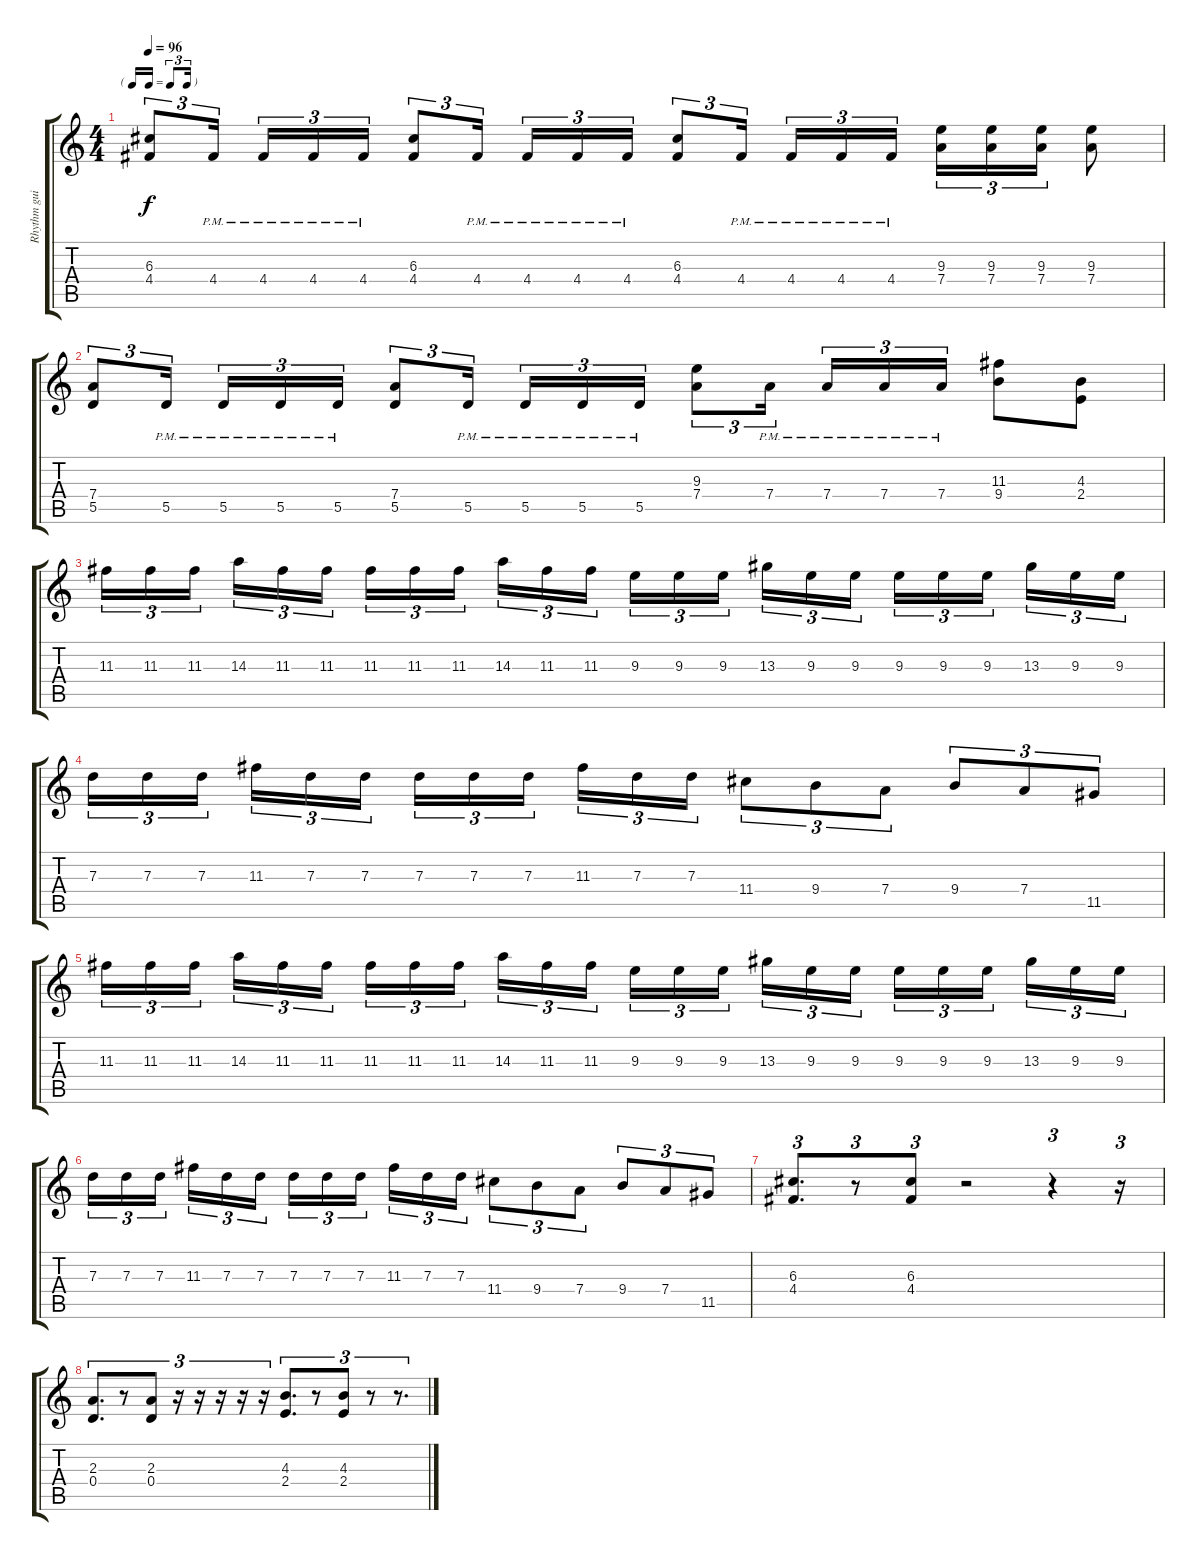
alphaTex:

\track ("Rhythm guitar" "Rhythm gui") {instrument distortionguitar}
\staff {score tabs}
\tuning (E4 B3 G3 D3 A2 E2) {hide}
\ts (4 4)
\tf triplet16th
\tempo 96
\clef g2
\ks c
(6.3 4.4).8{tu (3 2) dy f} 4.4{pm}.16{tu (3 2) beam splitsecondary} 4.4{pm}.16{tu (3 2)} 4.4{pm}.16{tu (3 2)} 4.4{pm}.16{tu (3 2)} (6.3 4.4).8{tu (3 2)} 4.4{pm}.16{tu (3 2) beam splitsecondary} 4.4{pm}.16{tu (3 2)} 4.4{pm}.16{tu (3 2)} 4.4{pm}.16{tu (3 2)} (6.3 4.4).8{tu (3 2)} 4.4{pm}.16{tu (3 2) beam splitsecondary} 4.4{pm}.16{tu (3 2)} 4.4{pm}.16{tu (3 2)} 4.4{pm}.16{tu (3 2)} (9.3 7.4).16{tu (3 2)} (9.3 7.4).16{tu (3 2)} (9.3 7.4).16{tu (3 2)} (9.3 7.4).8 |
(7.4 5.5).8{tu (3 2)} 5.5{pm}.16{tu (3 2) beam splitsecondary} 5.5{pm}.16{tu (3 2)} 5.5{pm}.16{tu (3 2)} 5.5{pm}.16{tu (3 2)} (7.4 5.5).8{tu (3 2)} 5.5{pm}.16{tu (3 2) beam splitsecondary} 5.5{pm}.16{tu (3 2)} 5.5{pm}.16{tu (3 2)} 5.5{pm}.16{tu (3 2)} (9.3 7.4).8{tu (3 2)} 7.4{pm}.16{tu (3 2) beam splitsecondary} 7.4{pm}.16{tu (3 2)} 7.4{pm}.16{tu (3 2)} 7.4{pm}.16{tu (3 2)} (11.3 9.4).8 (4.3 2.4).8 |
11.3.16{tu (3 2)} 11.3.16{tu (3 2)} 11.3.16{tu (3 2) beam splitsecondary} 14.3.16{tu (3 2)} 11.3.16{tu (3 2)} 11.3.16{tu (3 2)} 11.3.16{tu (3 2)} 11.3.16{tu (3 2)} 11.3.16{tu (3 2) beam splitsecondary} 14.3.16{tu (3 2)} 11.3.16{tu (3 2)} 11.3.16{tu (3 2)} 9.3.16{tu (3 2)} 9.3.16{tu (3 2)} 9.3.16{tu (3 2) beam splitsecondary} 13.3.16{tu (3 2)} 9.3.16{tu (3 2)} 9.3.16{tu (3 2)} 9.3.16{tu (3 2)} 9.3.16{tu (3 2)} 9.3.16{tu (3 2) beam splitsecondary} 13.3.16{tu (3 2)} 9.3.16{tu (3 2)} 9.3.16{tu (3 2)} |
7.3.16{tu (3 2)} 7.3.16{tu (3 2)} 7.3.16{tu (3 2) beam splitsecondary} 11.3.16{tu (3 2)} 7.3.16{tu (3 2)} 7.3.16{tu (3 2)} 7.3.16{tu (3 2)} 7.3.16{tu (3 2)} 7.3.16{tu (3 2) beam splitsecondary} 11.3.16{tu (3 2)} 7.3.16{tu (3 2)} 7.3.16{tu (3 2)} 11.4.8{tu (3 2)} 9.4.8{tu (3 2)} 7.4.8{tu (3 2)} 9.4.8{tu (3 2)} 7.4.8{tu (3 2)} 11.5.8{tu (3 2)} |
11.3.16{tu (3 2)} 11.3.16{tu (3 2)} 11.3.16{tu (3 2) beam splitsecondary} 14.3.16{tu (3 2)} 11.3.16{tu (3 2)} 11.3.16{tu (3 2)} 11.3.16{tu (3 2)} 11.3.16{tu (3 2)} 11.3.16{tu (3 2) beam splitsecondary} 14.3.16{tu (3 2)} 11.3.16{tu (3 2)} 11.3.16{tu (3 2)} 9.3.16{tu (3 2)} 9.3.16{tu (3 2)} 9.3.16{tu (3 2) beam splitsecondary} 13.3.16{tu (3 2)} 9.3.16{tu (3 2)} 9.3.16{tu (3 2)} 9.3.16{tu (3 2)} 9.3.16{tu (3 2)} 9.3.16{tu (3 2) beam splitsecondary} 13.3.16{tu (3 2)} 9.3.16{tu (3 2)} 9.3.16{tu (3 2)} |
7.3.16{tu (3 2)} 7.3.16{tu (3 2)} 7.3.16{tu (3 2) beam splitsecondary} 11.3.16{tu (3 2)} 7.3.16{tu (3 2)} 7.3.16{tu (3 2)} 7.3.16{tu (3 2)} 7.3.16{tu (3 2)} 7.3.16{tu (3 2) beam splitsecondary} 11.3.16{tu (3 2)} 7.3.16{tu (3 2)} 7.3.16{tu (3 2)} 11.4.8{tu (3 2)} 9.4.8{tu (3 2)} 7.4.8{tu (3 2)} 9.4.8{tu (3 2)} 7.4.8{tu (3 2)} 11.5.8{tu (3 2)} |
(6.3 4.4).8{d tu (3 2)} r.8{tu (3 2)} (6.3 4.4).8{tu (3 2)} r.2 r.4{tu (3 2)} r.16{tu (3 2)} |
(2.3 0.4).8{d tu (3 2)} r.8{tu (3 2)} (2.3 0.4).8{tu (3 2)} r.16{tu (3 2)} r.16{tu (3 2)} r.16{tu (3 2)} r.16{tu (3 2)} r.16{tu (3 2)} (4.3 2.4).8{d tu (3 2)} r.8{tu (3 2)} (4.3 2.4).8{tu (3 2)} r.8{tu (3 2)} r.8{d tu (3 2)}
